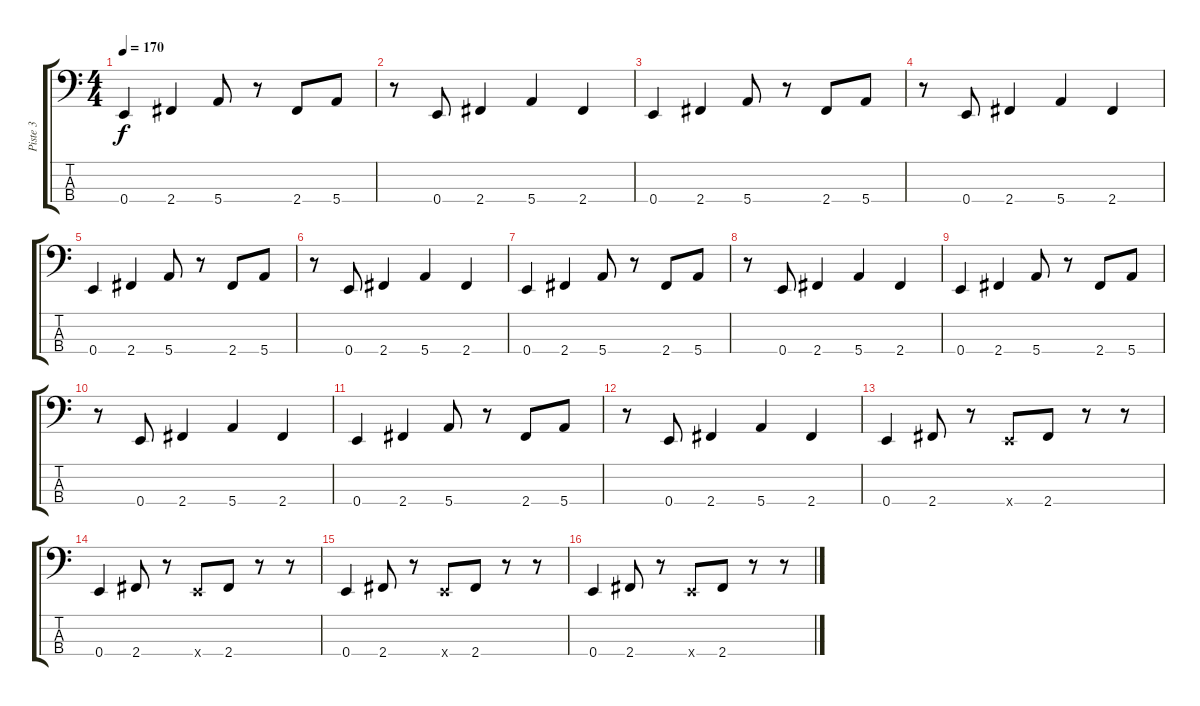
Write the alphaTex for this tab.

\track ("Piste 3" "Piste 3") {instrument electricbassfinger}
\staff {score tabs}
\tuning (G2 D2 A1 E1) {hide}
\ts (4 4)
\tempo 170
\clef f4
\ks c
0.4.4{dy f} 2.4.4 5.4.8 r.8 2.4.8 5.4.8 |
r.8 0.4.8 2.4.4 5.4.4 2.4.4 |
0.4.4 2.4.4 5.4.8 r.8 2.4.8 5.4.8 |
r.8 0.4.8 2.4.4 5.4.4 2.4.4 |
0.4.4 2.4.4 5.4.8 r.8 2.4.8 5.4.8 |
r.8 0.4.8 2.4.4 5.4.4 2.4.4 |
0.4.4 2.4.4 5.4.8 r.8 2.4.8 5.4.8 |
r.8 0.4.8 2.4.4 5.4.4 2.4.4 |
0.4.4 2.4.4 5.4.8 r.8 2.4.8 5.4.8 |
r.8 0.4.8 2.4.4 5.4.4 2.4.4 |
0.4.4 2.4.4 5.4.8 r.8 2.4.8 5.4.8 |
r.8 0.4.8 2.4.4 5.4.4 2.4.4 |
0.4.4 2.4.8 r.8 0.4{x}.8 2.4.8 r.8 r.8 |
0.4.4 2.4.8 r.8 0.4{x}.8 2.4.8 r.8 r.8 |
0.4.4 2.4.8 r.8 0.4{x}.8 2.4.8 r.8 r.8 |
0.4.4 2.4.8 r.8 0.4{x}.8 2.4.8 r.8 r.8
